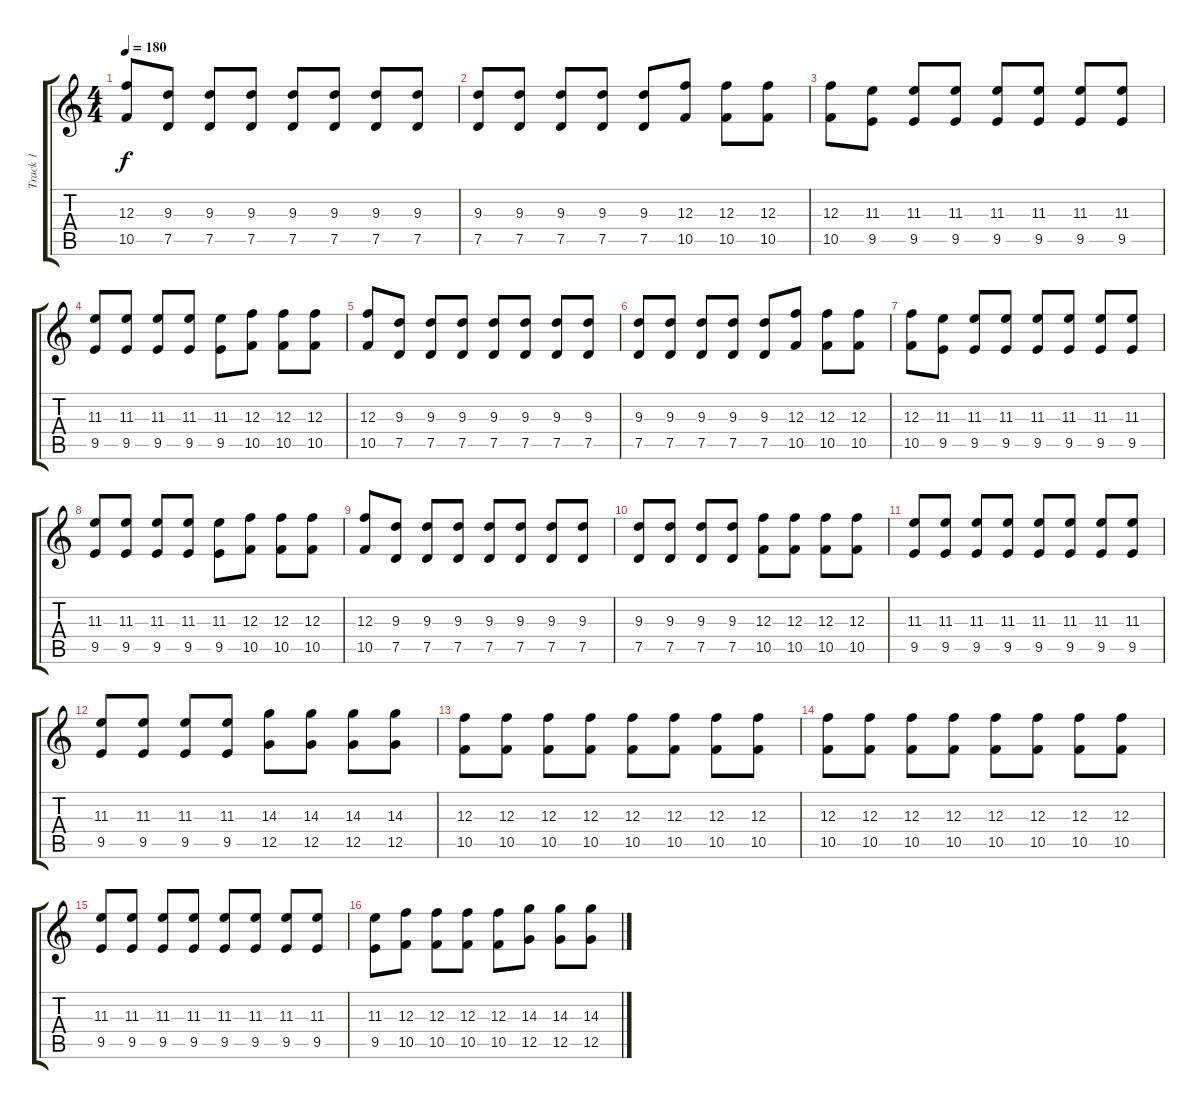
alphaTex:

\track ("Track 1" "Track 1") {instrument distortionguitar}
\staff {score tabs}
\tuning (D4 A3 F3 C3 G2 D2) {hide}
\ts (4 4)
\tempo 180
\clef g2
\ks c
(12.3 10.5).8{dy f} (9.3 7.5).8 (9.3 7.5).8 (9.3 7.5).8 (9.3 7.5).8 (9.3 7.5).8 (9.3 7.5).8 (9.3 7.5).8 |
(9.3 7.5).8 (9.3 7.5).8 (9.3 7.5).8 (9.3 7.5).8 (9.3 7.5).8 (12.3 10.5).8 (12.3 10.5).8 (12.3 10.5).8 |
(12.3 10.5).8 (11.3 9.5).8 (11.3 9.5).8 (11.3 9.5).8 (11.3 9.5).8 (11.3 9.5).8 (11.3 9.5).8 (11.3 9.5).8 |
(11.3 9.5).8 (11.3 9.5).8 (11.3 9.5).8 (11.3 9.5).8 (11.3 9.5).8 (12.3 10.5).8 (12.3 10.5).8 (12.3 10.5).8 |
(12.3 10.5).8 (9.3 7.5).8 (9.3 7.5).8 (9.3 7.5).8 (9.3 7.5).8 (9.3 7.5).8 (9.3 7.5).8 (9.3 7.5).8 |
(9.3 7.5).8 (9.3 7.5).8 (9.3 7.5).8 (9.3 7.5).8 (9.3 7.5).8 (12.3 10.5).8 (12.3 10.5).8 (12.3 10.5).8 |
(12.3 10.5).8 (11.3 9.5).8 (11.3 9.5).8 (11.3 9.5).8 (11.3 9.5).8 (11.3 9.5).8 (11.3 9.5).8 (11.3 9.5).8 |
(11.3 9.5).8 (11.3 9.5).8 (11.3 9.5).8 (11.3 9.5).8 (11.3 9.5).8 (12.3 10.5).8 (12.3 10.5).8 (12.3 10.5).8 |
(12.3 10.5).8 (9.3 7.5).8 (9.3 7.5).8 (9.3 7.5).8 (9.3 7.5).8 (9.3 7.5).8 (9.3 7.5).8 (9.3 7.5).8 |
(9.3 7.5).8 (9.3 7.5).8 (9.3 7.5).8 (9.3 7.5).8 (12.3 10.5).8 (12.3 10.5).8 (12.3 10.5).8 (12.3 10.5).8 |
(11.3 9.5).8 (11.3 9.5).8 (11.3 9.5).8 (11.3 9.5).8 (11.3 9.5).8 (11.3 9.5).8 (11.3 9.5).8 (11.3 9.5).8 |
(11.3 9.5).8 (11.3 9.5).8 (11.3 9.5).8 (11.3 9.5).8 (14.3 12.5).8 (14.3 12.5).8 (14.3 12.5).8 (14.3 12.5).8 |
(12.3 10.5).8 (12.3 10.5).8 (12.3 10.5).8 (12.3 10.5).8 (12.3 10.5).8 (12.3 10.5).8 (12.3 10.5).8 (12.3 10.5).8 |
(12.3 10.5).8 (12.3 10.5).8 (12.3 10.5).8 (12.3 10.5).8 (12.3 10.5).8 (12.3 10.5).8 (12.3 10.5).8 (12.3 10.5).8 |
(11.3 9.5).8 (11.3 9.5).8 (11.3 9.5).8 (11.3 9.5).8 (11.3 9.5).8 (11.3 9.5).8 (11.3 9.5).8 (11.3 9.5).8 |
(11.3 9.5).8 (12.3 10.5).8 (12.3 10.5).8 (12.3 10.5).8 (12.3 10.5).8 (14.3 12.5).8 (14.3 12.5).8 (14.3 12.5).8
